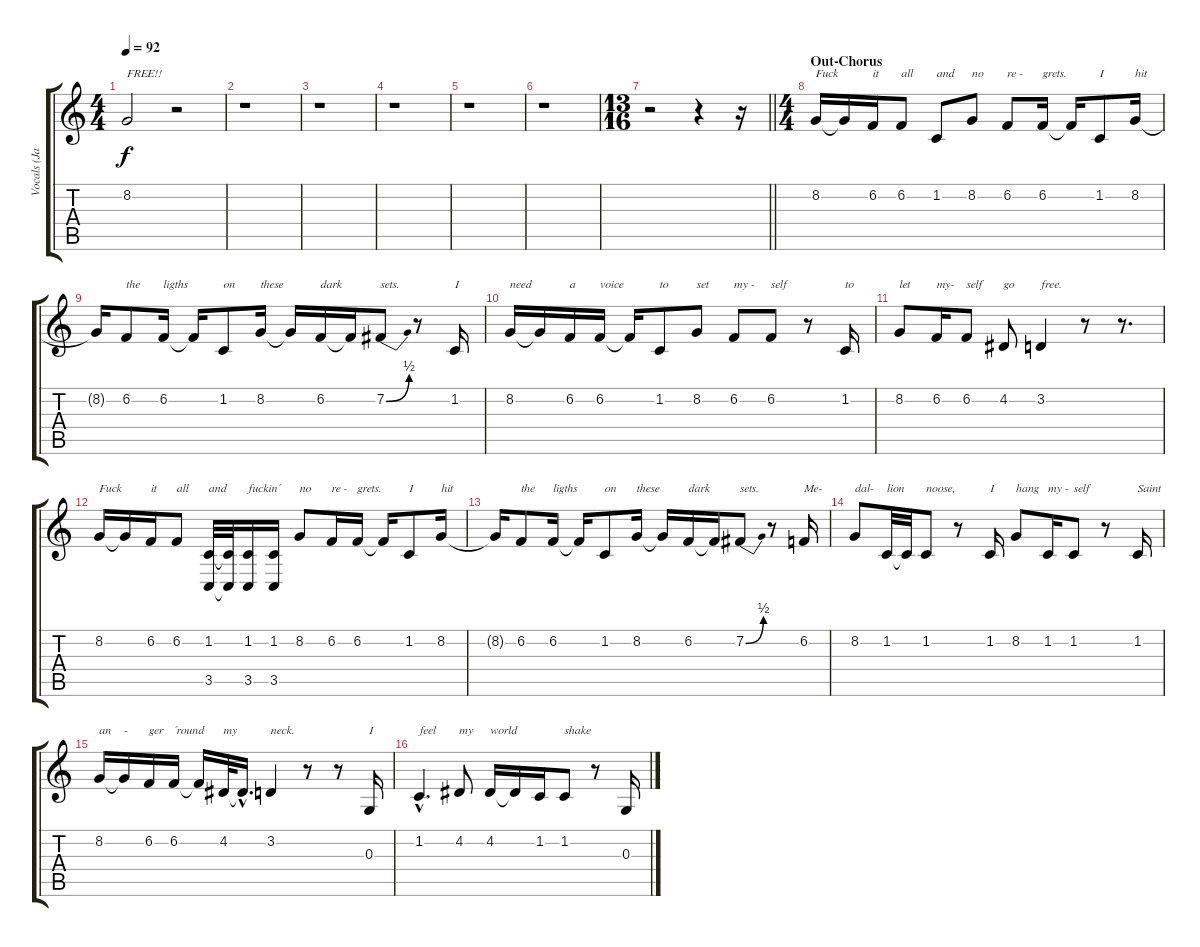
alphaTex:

\track ("Vocals (James)" "Vocals (Ja") {instrument tenorsax}
\staff {score tabs}
\tuning (E4 B3 G3 D3 A2 E2) {hide}
\ts (4 4)
\tempo 92
\clef g2
\ks c
8.2.2{txt "FREE!!" dy f} r.2 |
r.1 |
r.1 |
r.1 |
r.1 |
r.1 |
\ts (13 16)
\barLineRight lightlight
r.2 r.4 r.16 |
\ts (4 4)
\section ("" "Out-Chorus")
8.2.16{txt "Fuck"} 8.2{t}.16 6.2.16{txt "it"} 6.2.8{txt "all"} 1.2.8{txt "and"} 8.2.8{txt "no"} 6.2.8{txt "re -"} 6.2.16{txt "grets."} 6.2{t}.16 1.2.8{txt "I"} 8.2.16{txt "hit"} |
8.2{t}.16 6.2.8{txt "the"} 6.2.16{txt "ligths"} 6.2{t}.16 1.2.8{txt "on"} 8.2.16{txt "these"} 8.2{t}.16 6.2.16{txt "dark"} 6.2{t}.16 7.2{be (bend 0 0 60 2)}.8{txt "sets."} r.8 1.2.16{txt "I"} |
8.2.16{txt "need"} 8.2{t}.16 6.2.16{txt "a"} 6.2.16{txt "voice"} 6.2{t}.16 1.2.8{txt "to"} 8.2.8{txt "set"} 6.2.8{txt "my -"} 6.2.8{txt "self"} r.8 1.2.16{txt "to"} |
8.2.8{txt "let"} 6.2.16{txt "my-"} 6.2.8{txt "self"} 4.2.8{txt "go"} 3.2.4{txt "free."} r.8 r.8{d} |
8.2.16{txt "Fuck"} 8.2{t}.16 6.2.16{txt "it"} 6.2.8{txt "all"} (1.2 3.5).32{txt "and"} (1.2{t} 3.5{t}).32 (1.2 3.5).16{txt "fuckin´"} (1.2 3.5).16 8.2.8{txt "no"} 6.2.16{txt "re -"} 6.2.16{txt "grets."} 6.2{t}.16 1.2.8{txt "I"} 8.2.16{txt "hit"} |
8.2{t}.16 6.2.8{txt "the"} 6.2.16{txt "ligths"} 6.2{t}.16 1.2.8{txt "on"} 8.2.16{txt "these"} 8.2{t}.16 6.2.16{txt "dark"} 6.2{t}.16 7.2{be (bend 0 0 60 2)}.8{txt "sets."} r.8 6.2.16{txt "Me-"} |
8.2.8{txt "dal-"} 1.2.32{txt "lion"} 1.2{t}.32 1.2.8{txt "noose,"} r.8 1.2.16{txt "I"} 8.2.8{txt "hang"} 1.2.16{txt "my -"} 1.2.8{txt "self"} r.8 1.2.16{txt "Saint"} |
8.2.16{txt "an"} 8.2{t}.16{txt "-"} 6.2.16{txt "ger"} 6.2.16{txt "´round"} 6.2{t}.16 4.2.32{txt "my"} 4.2{hac t}.16{d} 3.2.4{txt "neck."} r.8 r.8 0.3.16{txt "I"} |
1.2{hac}.4{d txt "feel"} 4.2.8{txt "my"} 4.2.16{txt "world"} 4.2{t}.16 1.2.16 1.2.8{txt "shake"} r.8 0.3.16
